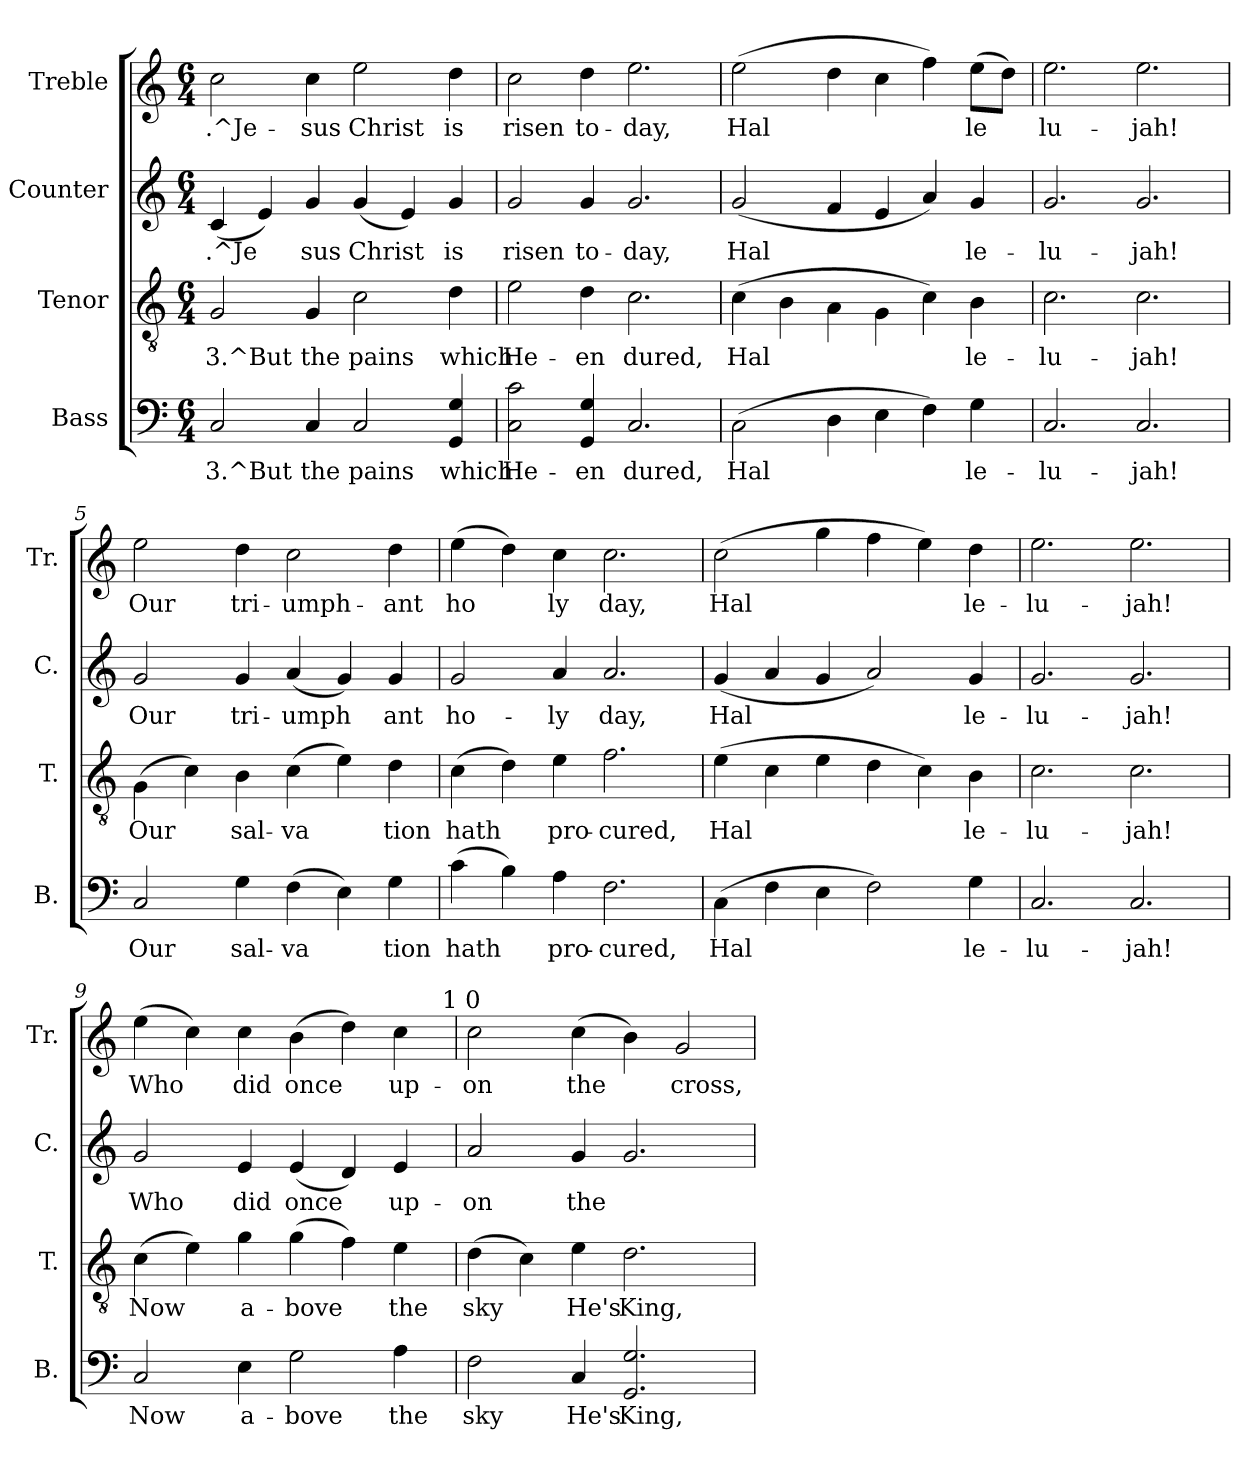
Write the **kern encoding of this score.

**kern	**text	**kern	**text	**kern	**text	**kern	**text
*part4	*part4	*part3	*part3	*part2	*part2	*part1	*part1
*staff4	*staff4	*staff3	*staff3	*staff2	*staff2	*staff1	*staff1
*I"Bass	*	*I"Tenor	*	*I"Counter	*	*I"Treble	*
*I'B.	*	*I'T.	*	*I'C.	*	*I'Tr.	*
!!LO:PB:g=z
*stria5	*	*stria5	*	*stria5	*	*stria5	*
*clefF4	*	*clefGv2	*	*clefG2	*	*clefG2	*
*k[]	*	*k[]	*	*k[]	*	*k[]	*
*C:	*	*C:	*	*C:	*	*C:	*
*M6/4	*	*M6/4	*	*M6/4	*	*M6/4	*
=1	=1	=1	=1	=1	=1	=1	=1
!	!LO:LY:a:rj	!	!LO:LY:b:rj	!	!LO:LY:a:rj	!	!LO:LY:b:rj
2C/	3.^But	2G/	3.^But	(<4c/	.^Je-	2cc\	.^Je-
!	!	!	!	!	!LO:LY:a:rj	!	!
.	.	.	.	4e/)	-	.	.
!	!LO:LY:a:rj	!	!LO:LY:b:rj	!	!LO:LY:a:rj	!	!LO:LY:b:rj
4C/	the	4G/	the	4g/	sus	4cc\	-sus
!	!LO:LY:a:rj	!	!LO:LY:b:rj	!	!LO:LY:a:rj	!	!LO:LY:b:rj
2C/	pains	2c\	pains	(<4g/	Christ	2ee\	Christ
!	!	!	!	!	!LO:LY:a:rj	!	!
.	.	.	.	4e/)	.	.	.
!	!LO:LY:a:rj	!	!LO:LY:b:rj	!	!LO:LY:a:rj	!	!LO:LY:b:rj
4G/ 4GG/	which	4d\	which	4g/	is	4dd\	is
=2	=2	=2	=2	=2	=2	=2	=2
!	!LO:LY:a:rj	!	!LO:LY:b:rj	!	!LO:LY:a:rj	!	!LO:LY:b:rj
2c\ 2C\	He-	2e\	He-	2g/	risen	2cc\	risen
!	!LO:LY:a:rj	!	!LO:LY:b:rj	!	!LO:LY:a:rj	!	!LO:LY:b:rj
4G/ 4GG/	-en	4d\	-en	4g/	to-	4dd\	to-
!	!LO:LY:a:rj	!	!LO:LY:b:rj	!	!LO:LY:a:rj	!	!LO:LY:b:rj
2.C/	dured,	2.c\	dured,	2.g/	-day,	2.ee\	-day,
=3	=3	=3	=3	=3	=3	=3	=3
!	!LO:LY:a:rj	!	!LO:LY:b:rj	!	!LO:LY:a:rj	!	!LO:LY:b:rj
(>2C\	Hal-	(>4c\	Hal-	(<2g/	Hal-	(>2ee\	Hal-
!	!	!	!LO:LY:b:rj	!	!	!	!
.	.	4B\	--	.	.	.	.
!	!LO:LY:a:rj	!	!LO:LY:b:rj	!	!LO:LY:a:rj	!	!LO:LY:b:rj
4D\	--	4A\	--	4f/	--	4dd\	--
!	!LO:LY:a:rj	!	!LO:LY:b:rj	!	!LO:LY:a:rj	!	!LO:LY:b:rj
4E\	--	4G\	--	4e/	--	4cc\	--
!	!LO:LY:a:rj	!	!LO:LY:b:rj	!	!LO:LY:a:rj	!	!LO:LY:b:rj
4F\)	--	4c\)	--	4a/)	--	4ff\)	--
!	!LO:LY:a:rj	!	!LO:LY:b:rj	!	!LO:LY:a:rj	!	!LO:LY:b:rj
4G\	-le-	4B\	-le-	4g/	-le-	(>8ee\L	-le-
!	!	!	!	!	!	!	!LO:LY:b:rj
.	.	.	.	.	.	8dd\J)	--
=4	=4	=4	=4	=4	=4	=4	=4
!	!LO:LY:a:rj	!	!LO:LY:b:rj	!	!LO:LY:a:rj	!	!LO:LY:b:rj
2.C/	-lu-	2.c\	-lu-	2.g/	-lu-	2.ee\	-lu-
!	!LO:LY:a:rj	!	!LO:LY:b:rj	!	!LO:LY:a:rj	!	!LO:LY:b:rj
2.C/	-jah!	2.c\	-jah!	2.g/	-jah!	2.ee\	-jah!
!!LO:LB:g=z
=5	=5	=5	=5	=5	=5	=5	=5
!	!LO:LY:a:rj	!	!LO:LY:b:rj	!	!LO:LY:a:rj	!	!LO:LY:b:rj
2C/	Our	(>4G\	Our	2g/	Our	2ee\	Our
!	!	!	!LO:LY:b:rj	!	!	!	!
.	.	4c\)	.	.	.	.	.
!	!LO:LY:a:rj	!	!LO:LY:b:rj	!	!LO:LY:a:rj	!	!LO:LY:b:rj
4G\	sal-	4B\	sal-	4g/	tri-	4dd\	tri-
!	!LO:LY:a:rj	!	!LO:LY:b:rj	!	!LO:LY:a:rj	!	!LO:LY:b:rj
(>4F\	-va-	(>4c\	-va-	(<4a/	-umph-	2cc\	-umph-
!	!LO:LY:a:rj	!	!LO:LY:b:rj	!	!LO:LY:a:rj	!	!
4E\)	--	4e\)	--	4g/)	-	.	.
!	!LO:LY:a:rj	!	!LO:LY:b:rj	!	!LO:LY:a:rj	!	!LO:LY:b:rj
4G\	-tion	4d\	-tion	4g/	ant	4dd\	-ant
=6	=6	=6	=6	=6	=6	=6	=6
!	!LO:LY:a:rj	!	!LO:LY:b:rj	!	!LO:LY:a:rj	!	!LO:LY:b:rj
(>4c\	hath	(>4c\	hath	2g/	ho-	(>4ee\	ho-
!	!LO:LY:a:rj	!	!LO:LY:b:rj	!	!	!	!LO:LY:b:rj
4B\)	.	4d\)	.	.	.	4dd\)	--
!	!LO:LY:a:rj	!	!LO:LY:b:rj	!	!LO:LY:a:rj	!	!LO:LY:b:rj
4A\	pro-	4e\	pro-	4a/	-ly	4cc\	-ly
!	!LO:LY:a:rj	!	!LO:LY:b:rj	!	!LO:LY:a:rj	!	!LO:LY:b:rj
2.F\	-cured,	2.f\	-cured,	2.a/	day,	2.cc\	day,
=7	=7	=7	=7	=7	=7	=7	=7
!	!LO:LY:a:rj	!	!LO:LY:b:rj	!	!LO:LY:a:rj	!	!LO:LY:b:rj
(>4C\	Hal-	(>4e\	Hal-	(<4g/	Hal-	(>2cc\	Hal-
!	!LO:LY:a:rj	!	!LO:LY:b:rj	!	!LO:LY:a:rj	!	!
4F\	--	4c\	--	4a/	--	.	.
!	!LO:LY:a:rj	!	!LO:LY:b:rj	!	!LO:LY:a:rj	!	!LO:LY:b:rj
4E\	--	4e\	--	4g/	--	4gg\	--
!	!LO:LY:a:rj	!	!LO:LY:b:rj	!	!LO:LY:a:rj	!	!LO:LY:b:rj
2F\)	--	4d\	--	2a/)	--	4ff\	--
!	!	!	!LO:LY:b:rj	!	!	!	!LO:LY:b:rj
.	.	4c\)	--	.	.	4ee\)	--
!	!LO:LY:a:rj	!	!LO:LY:b:rj	!	!LO:LY:a:rj	!	!LO:LY:b:rj
4G\	-le-	4B\	-le-	4g/	-le-	4dd\	-le-
=8	=8	=8	=8	=8	=8	=8	=8
!	!LO:LY:a:rj	!	!LO:LY:b:rj	!	!LO:LY:a:rj	!	!LO:LY:b:rj
2.C/	-lu-	2.c\	-lu-	2.g/	-lu-	2.ee\	-lu-
!	!LO:LY:a:rj	!	!LO:LY:b:rj	!	!LO:LY:a:rj	!	!LO:LY:b:rj
2.C/	-jah!	2.c\	-jah!	2.g/	-jah!	2.ee\	-jah!
!!LO:LB:g=z
=9	=9	=9	=9	=9	=9	=9	=9
!	!LO:LY:a:rj	!	!LO:LY:b:rj	!	!LO:LY:a:rj	!	!LO:LY:b:rj
*	*	*	*	*	*	*^	*
2C/	Now	(>4c\	Now	2g/	Who	(>4ee\	1ryy	Who
!	!	!	!LO:LY:b:rj	!	!	!	!	!LO:LY:b:rj
.	.	4e\)	.	.	.	4cc\)	.	.
!	!LO:LY:a:rj	!	!LO:LY:b:rj	!	!LO:LY:a:rj	!	!	!LO:LY:b:rj
4E\	a-	4g\	a-	4e/	did	4cc\	.	did
!	!LO:LY:a:rj	!	!LO:LY:b:rj	!	!LO:LY:a:rj	!	!	!LO:LY:b:rj
2G\	-bove	(>4g\	-bove	(<4e/	once	(>4b\	.	once
!	!	!	!LO:LY:b:rj	!	!LO:LY:a:rj	!	!	!LO:LY:b:rj
.	.	4f\)	.	4d/)	.	4dd\)	4...ryy	.
!	!LO:LY:a:rj	!	!LO:LY:b:rj	!	!LO:LY:a:rj	!	!	!LO:LY:b:rj
4A\	the	4e\	the	4e/	up-	4cc\	.	up-
!	!	!	!	!	!	!	!LO:TX:a:t=1 0	!
.	.	.	.	.	.	.	32ryy	.
=10	=10	=10	=10	=10	=10	=10	=10	=10
!	!LO:LY:a:rj	!	!LO:LY:b:rj	!	!LO:LY:a:rj	!	!	!LO:LY:b:rj
*	*	*	*	*	*	*v	*v	*
2F\	sky	(>4d\	sky	2a/	-on	2cc\	-on
!	!	!	!LO:LY:b:rj	!	!	!	!
.	.	4c\)	-	.	.	.	.
!	!LO:LY:a:rj	!	!LO:LY:b:rj	!	!LO:LY:a:rj	!	!LO:LY:b:rj
4C/	He's	4e\	-He's	4g/	the	(>4cc\	the
!	!LO:LY:a:rj	!	!LO:LY:b:rj	!	!LO:LY:a:rj	!	!LO:LY:b:rj
2.G/ 2.GG/	King,	2.d\	King,	2.g/	.	4b\)	.
!	!	!	!	!	!	!	!LO:LY:b:rj
.	.	.	.	.	.	2g/	cross,
=	=	=	=	=	=	=	=
*-	*-	*-	*-	*-	*-	*-	*-
